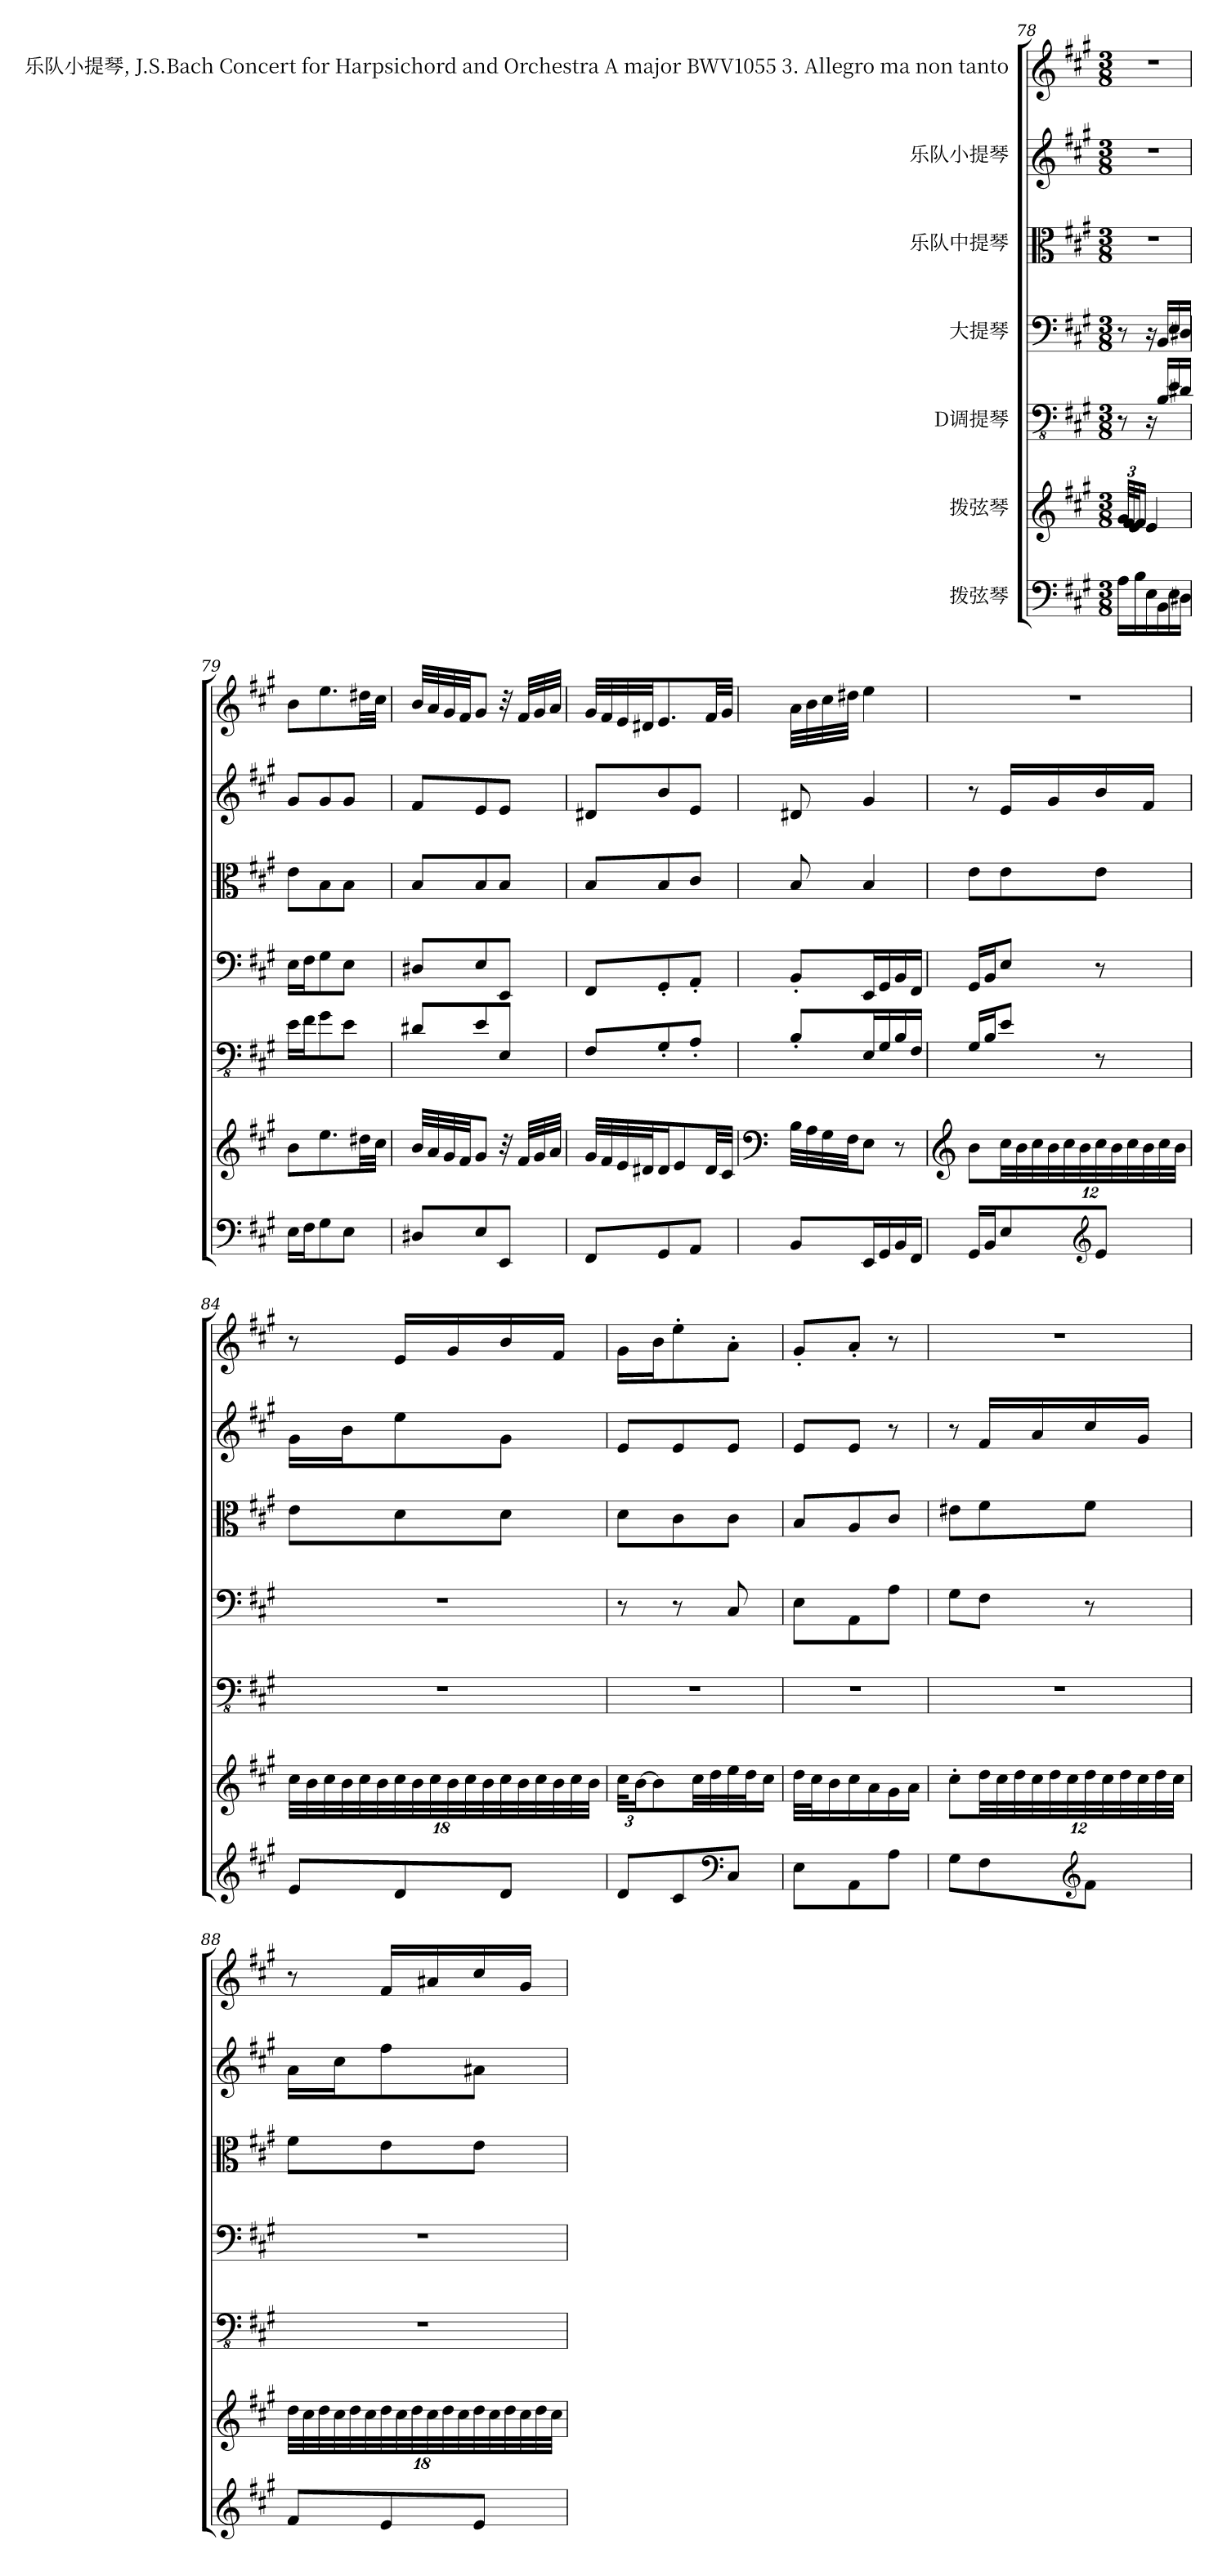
**kern	**kern	**kern	**kern	**kern	**kern	**kern
*part7	*part6	*part5	*part4	*part3	*part2	*part1
*staff7	*staff6	*staff5	*staff4	*staff3	*staff2	*staff1
*I"拨弦琴	*I"拨弦琴	*I"D调提琴	*I"大提琴	*I"乐队中提琴	*I"乐队小提琴	*I"乐队小提琴, J.S.Bach Concert for Harpsichord and Orchestra A major BWV1055 3. Allegro ma non tanto
*clefF4	*clefG2	*clefFv4	*clefF4	*clefC3	*clefG2	*clefG2
*	*	*ITrd7c12	*	*	*	*
*k[f#c#g#]	*k[f#c#g#]	*k[f#c#g#]	*k[f#c#g#]	*k[f#c#g#]	*k[f#c#g#]	*k[f#c#g#]
*M3/8	*M3/8	*M3/8	*M3/8	*M3/8	*M3/8	*M3/8
*	*Xbrackettup	*	*	*	*	*
=78	=78	=78	=78	=78	=78	=78
16A\LL	48g#/LLL	8r	8r	4.r	4.r	4.r
.	48f#/	.	.	.	.	.
.	48e/J	.	.	.	.	.
16B\	16f#/JJ	.	.	.	.	.
16E\	4e/	16r	16r	.	.	.
16BB\	.	16BBB/LL	16BB/LL	.	.	.
16E\	.	16EE/	16E/	.	.	.
16D#X\JJ	.	16DD#X/JJ	16D#X/JJ	.	.	.
!!LO:PB:g=z
=79	=79	=79	=79	=79	=79	=79
16E\LL	8b\L	16EE\LL	16E\LL	8e\L	8g#/L	8b\L
16F#\J	.	16FF#\J	16F#\J	.	.	.
8G#\	8.ee\	8GG#\	8G#\	8B\	8g#/	8.ee\
8E\J	.	8EE\J	8E\J	8B\J	8g#/J	.
.	32dd#X\LL	.	.	.	.	32dd#X\LL
.	32cc#\JJJ	.	.	.	.	32cc#\JJJ
=80	=80	=80	=80	=80	=80	=80
8D#X/L	32b/LLL	8DD#X/L	8D#X/L	8B/L	8f#/L	32b/LLL
.	32a/	.	.	.	.	32a/
.	32g#/	.	.	.	.	32g#/
.	32f#/JJ	.	.	.	.	32f#/JJ
8E/	8g#/J	8EE/	8E/	8B/	8e/	8g#/J
8EE/J	32r	8EEE/J	8EE/J	8B/J	8e/J	32r
.	32f#/LLL	.	.	.	.	32f#/LLL
.	32g#/	.	.	.	.	32g#/
.	32a/JJJ	.	.	.	.	32a/JJJ
=81	=81	=81	=81	=81	=81	=81
8FF#/L	32g#/LLL	8FFF#/L	8FF#/L	8B/L	8d#X/L	32g#/LLL
.	32f#/	.	.	.	.	32f#/
.	32e/	.	.	.	.	32e/
.	32d#X/J	.	.	.	.	32d#X/JJ
8GG#/	16d#/J	8GGG#'/	8GG#'/	8B/	8b/	8.e/
.	8e/	.	.	.	.	.
8AA/J	.	8AAA'/J	8AA'/J	8c#/J	8e/J	.
.	32d#/LL	.	.	.	.	32f#/LL
.	32c#/JJJ	.	.	.	.	32g#/JJJ
=82	=82	=82	=82	=82	=82	=82
*	*clefF4	*	*	*	*	*
8BB/L	32B\LLL	8BBB'/L	8BB'/L	8B/	8d#X/	32a\LLL
.	32A\	.	.	.	.	32b\
.	32G#\	.	.	.	.	32cc#\
.	32F#\JJ	.	.	.	.	32dd#X\JJJ
16EE/L	8E\J	16EEE/L	16EE/L	4B/	4g#/	4ee\
16GG#/	.	16GGG#/	16GG#/	.	.	.
16BB/	8r	16BBB/	16BB/	.	.	.
16FF#/JJ	.	16FFF#/JJ	16FF#/JJ	.	.	.
!!LO:PB:g=z
=83	=83	=83	=83	=83	=83	=83
*	*clefG2	*	*	*	*	*
16GG#/LL	8b\L	16GGG#/LL	16GG#/LL	8e\L	8r	4.r
16BB/J	.	16BBB/J	16BB/J	.	.	.
8E/	48cc#\LL	8EE/J	8E/J	8e\	16e/LL	.
.	48b\	.	.	.	.	.
.	48cc#\	.	.	.	.	.
.	48b\	.	.	.	16g#/	.
.	48cc#\	.	.	.	.	.
.	48b\	.	.	.	.	.
*clefG2	*	*	*	*	*	*
8e/J	48cc#\	8r	8r	8e\J	16b/	.
.	48b\	.	.	.	.	.
.	48cc#\	.	.	.	.	.
.	48b\	.	.	.	16f#/JJ	.
.	48cc#\	.	.	.	.	.
.	48b\JJJ	.	.	.	.	.
=84	=84	=84	=84	=84	=84	=84
8e/L	48cc#\LLL	4.r	4.r	8e\L	16g#\LL	8r
.	48b\	.	.	.	.	.
.	48cc#\	.	.	.	.	.
.	48b\	.	.	.	16b\J	.
.	48cc#\	.	.	.	.	.
.	48b\	.	.	.	.	.
8d/	48cc#\	.	.	8d\	8ee\	16e/LL
.	48b\	.	.	.	.	.
.	48cc#\	.	.	.	.	.
.	48b\	.	.	.	.	16g#/
.	48cc#\	.	.	.	.	.
.	48b\	.	.	.	.	.
8d/J	48cc#\	.	.	8d\J	8g#\J	16b/
.	48b\	.	.	.	.	.
.	48cc#\	.	.	.	.	.
.	48b\	.	.	.	.	16f#/JJ
.	48cc#\	.	.	.	.	.
.	48b\JJJ	.	.	.	.	.
=85	=85	=85	=85	=85	=85	=85
8d/L	48cc#\KLL	4.r	8r	8d\L	8e/L	16g#\LL
.	[24b\J	.	.	.	.	.
.	8b\]	.	.	.	.	16b\J
8c#/	.	.	8r	8c#\	8e/	8ee'\
.	32cc#\LL	.	.	.	.	.
.	32dd\	.	.	.	.	.
*clefF4	*	*	*	*	*	*
8C#/J	32ee\	.	8C#/	8c#\J	8e/J	8a'\J
.	32dd\J	.	.	.	.	.
.	16cc#\JJ	.	.	.	.	.
!!LO:PB:g=z
=86	=86	=86	=86	=86	=86	=86
8E\L	32dd\LLL	4.r	8E\L	8B/L	8e/L	8g#'/L
.	32cc#\J	.	.	.	.	.
.	16b\	.	.	.	.	.
8AA\	16cc#\	.	8AA\	8A/	8e/J	8a'/J
.	16a\	.	.	.	.	.
8A\J	16g#\	.	8A\J	8c#/J	8r	8r
.	16a\JJ	.	.	.	.	.
=87	=87	=87	=87	=87	=87	=87
8G#\L	8cc#'\L	4.r	8G#\L	8e#X\L	8r	4.r
8F#\	48dd\LL	.	8F#\J	8f#\	16f#/LL	.
.	48cc#\	.	.	.	.	.
.	48dd\	.	.	.	.	.
.	48cc#\	.	.	.	16a/	.
.	48dd\	.	.	.	.	.
.	48cc#\	.	.	.	.	.
*clefG2	*	*	*	*	*	*
8f#\J	48dd\	.	8r	8f#\J	16cc#/	.
.	48cc#\	.	.	.	.	.
.	48dd\	.	.	.	.	.
.	48cc#\	.	.	.	16g#/JJ	.
.	48dd\	.	.	.	.	.
.	48cc#\JJJ	.	.	.	.	.
=88	=88	=88	=88	=88	=88	=88
8f#/L	48dd\LLL	4.r	4.r	8f#\L	16a\LL	8r
.	48cc#\	.	.	.	.	.
.	48dd\	.	.	.	.	.
.	48cc#\	.	.	.	16cc#\J	.
.	48dd\	.	.	.	.	.
.	48cc#\	.	.	.	.	.
8e/	48dd\	.	.	8e\	8ff#\	16f#/LL
.	48cc#\	.	.	.	.	.
.	48dd\	.	.	.	.	.
.	48cc#\	.	.	.	.	16a#X/
.	48dd\	.	.	.	.	.
.	48cc#\	.	.	.	.	.
8e/J	48dd\	.	.	8e\J	8a#X\J	16cc#/
.	48cc#\	.	.	.	.	.
.	48dd\	.	.	.	.	.
.	48cc#\	.	.	.	.	16g#/JJ
.	48dd\	.	.	.	.	.
.	48cc#\JJJ	.	.	.	.	.
=	=	=	=	=	=	=
*-	*-	*-	*-	*-	*-	*-
